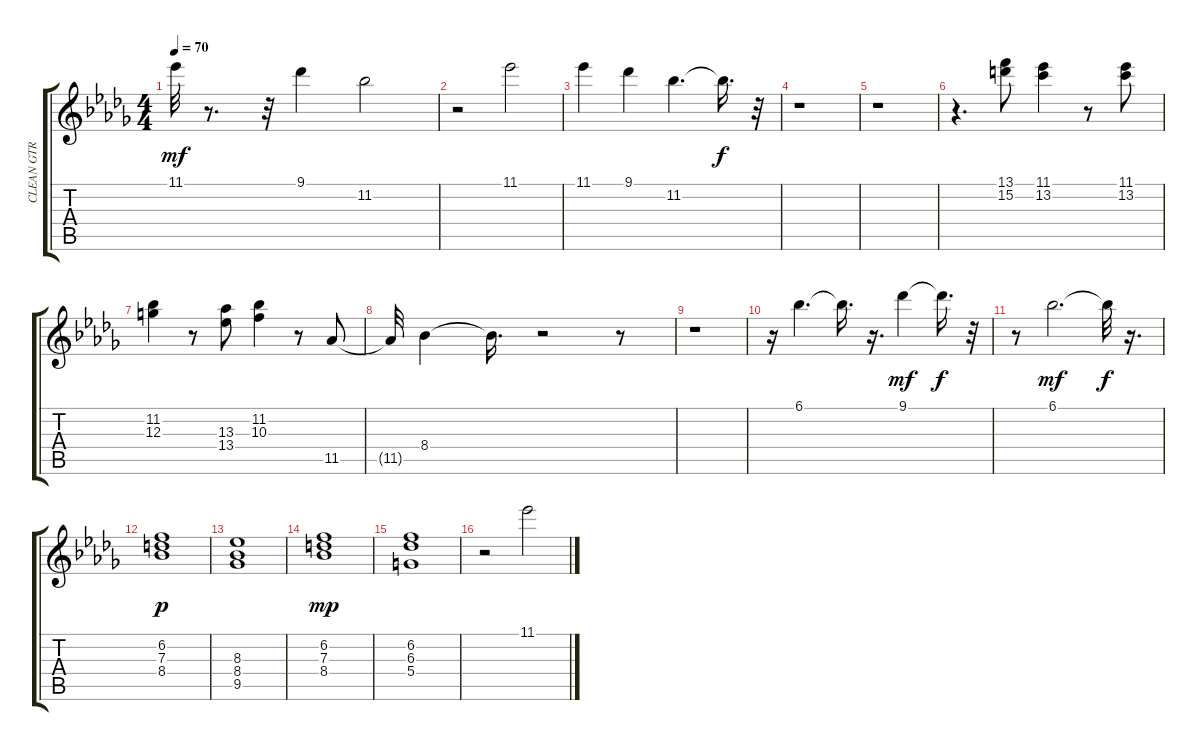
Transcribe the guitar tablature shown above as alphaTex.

\track ("CLEAN GTR" "CLEAN GTR") {instrument electricguitarclean}
\staff {score tabs}
\tuning (E4 B3 G3 D3 A2 E2) {hide}
\ts (4 4)
\tempo 70
\clef g2
\ks bbminor
11.1.32{dy mf} r.8{d} r.32 9.1.4 11.2.2 |
r.2 11.1.2 |
11.1.4 9.1.4 11.2.4{d} 11.2{t}.16{d dy f} r.32 |
r.1 |
r.1 |
r.4{d} (13.1 15.2).8 (11.1 13.2).4 r.8 (11.1 13.2).8 |
(11.2 12.3).4 r.8 (13.3 13.4).8 (11.2 10.3).4 r.8 11.5.8 |
11.5{t}.32 8.4.4 8.4{t}.16{d} r.2 r.8 |
r.1 |
r.16 6.1.4{d} 6.1{t}.16{d} r.16{d} 9.1.4{dy mf} 9.1{t}.16{d dy f} r.32 |
r.8 6.1.2{d dy mf} 6.1{t}.32{dy f} r.16{d} |
(6.2 7.3 8.4).1{dy p} |
(8.3 8.4 9.5).1 |
(6.2 7.3 8.4).1{dy mp} |
(6.2 6.3 5.4).1 |
r.2 11.1.2
